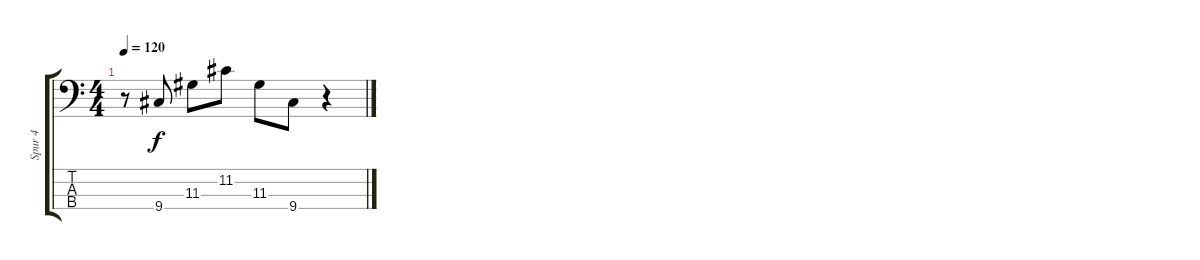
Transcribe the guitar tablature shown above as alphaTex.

\track ("Spur 4" "Spur 4") {instrument electricbasspick}
\staff {score tabs}
\tuning (G2 D2 A1 E1) {hide}
\ts (4 4)
\tempo 120
\clef f4
\ks c
r.8{dy f} 9.4.8 11.3.8 11.2.8 11.3.8 9.4.8 r.4
